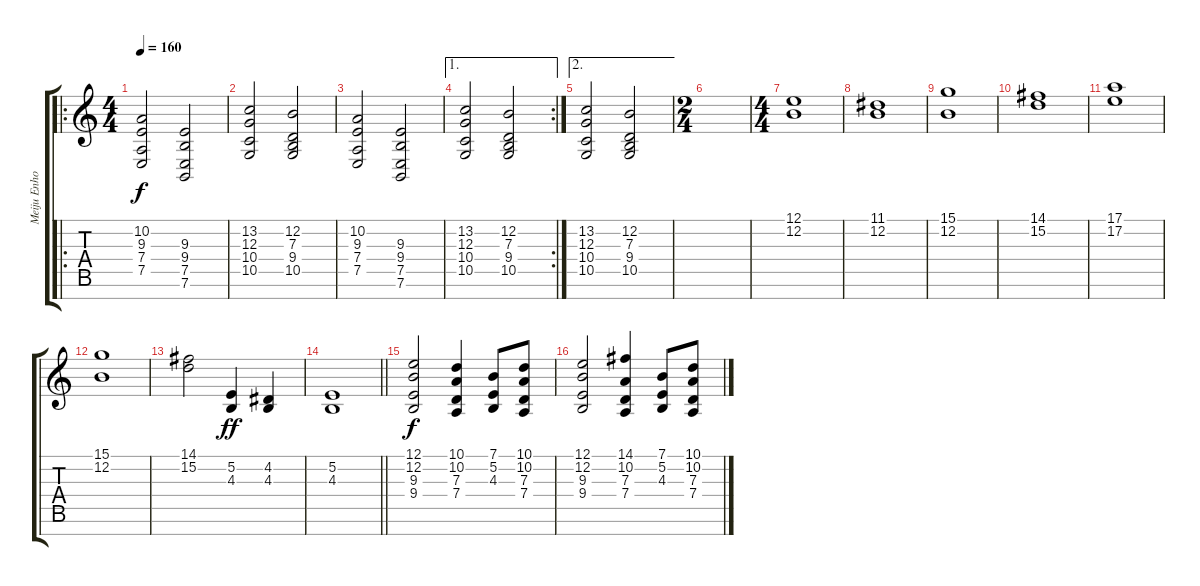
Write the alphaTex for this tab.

\track ("Meiju Enho" "Meiju Enho") {instrument stringensemble2}
\staff {score tabs}
\tuning (E4 B3 G3 D3 A2 E2 B1) {hide}
\ro
\ts (4 4)
\tempo 160
\clef g2
\ks c
(10.2 9.3 7.4 7.5).2{dy f} (9.3 9.4 7.5 7.6).2 |
(13.2 12.3 10.4 10.5).2 (12.2 7.3 9.4 10.5).2 |
(10.2 9.3 7.4 7.5).2 (9.3 9.4 7.5 7.6).2 |
\ae 1
\rc 2
(13.2 12.3 10.4 10.5).2 (12.2 7.3 9.4 10.5).2 |
\ae 2
(13.2 12.3 10.4 10.5).2 (12.2 7.3 9.4 10.5).2 |
\ts (2 4)
|
\ts (4 4)
(12.1 12.2).1{instrument stringensemble2} |
(11.1 12.2).1 |
(15.1 12.2).1 |
(14.1 15.2).1 |
(17.1 17.2).1 |
(15.1 12.2).1 |
(14.1 15.2).2 (5.2 4.3).4{dy ff} (4.2 4.3).4 |
\barLineRight lightlight
(5.2 4.3).1 |
(12.1 12.2 9.3 9.4).2{dy f instrument stringensemble1} (10.1 10.2 7.3 7.4).4 (7.1 5.2 4.3).8 (10.1 10.2 7.3 7.4).8 |
(12.1 12.2 9.3 9.4).2 (14.1 10.2 7.3 7.4).4 (7.1 5.2 4.3).8 (10.1 10.2 7.3 7.4).8
